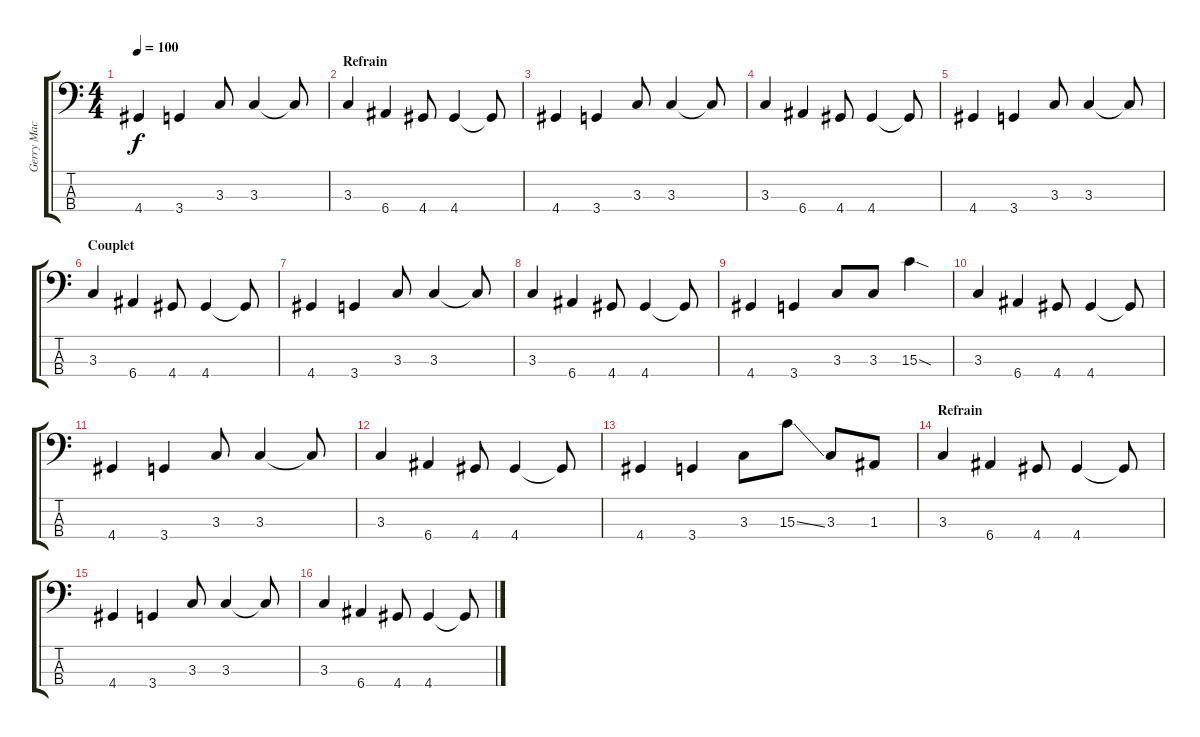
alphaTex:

\track ("Gerry Mac Avoy" "Gerry Mac ") {instrument electricbassfinger}
\staff {score tabs}
\tuning (G2 D2 A1 E1) {hide}
\ts (4 4)
\tempo 100
\clef f4
\ks c
4.4.4{dy f} 3.4.4 3.3.8 3.3.4 3.3{t}.8 |
\section ("" "Refrain")
3.3.4 6.4.4 4.4.8 4.4.4 4.4{t}.8 |
4.4.4 3.4.4 3.3.8 3.3.4 3.3{t}.8 |
3.3.4 6.4.4 4.4.8 4.4.4 4.4{t}.8 |
4.4.4 3.4.4 3.3.8 3.3.4 3.3{t}.8 |
\section ("" "Couplet")
3.3.4 6.4.4 4.4.8 4.4.4 4.4{t}.8 |
4.4.4 3.4.4 3.3.8 3.3.4 3.3{t}.8 |
3.3.4 6.4.4 4.4.8 4.4.4 4.4{t}.8 |
4.4.4 3.4.4 3.3.8 3.3.8 15.3{sod}.4 |
3.3.4 6.4.4 4.4.8 4.4.4 4.4{t}.8 |
4.4.4 3.4.4 3.3.8 3.3.4 3.3{t}.8 |
3.3.4 6.4.4 4.4.8 4.4.4 4.4{t}.8 |
4.4.4 3.4.4 3.3.8 15.3{ss}.8 3.3.8 1.3.8 |
\section ("" "Refrain")
3.3.4 6.4.4 4.4.8 4.4.4 4.4{t}.8 |
4.4.4 3.4.4 3.3.8 3.3.4 3.3{t}.8 |
3.3.4 6.4.4 4.4.8 4.4.4 4.4{t}.8
